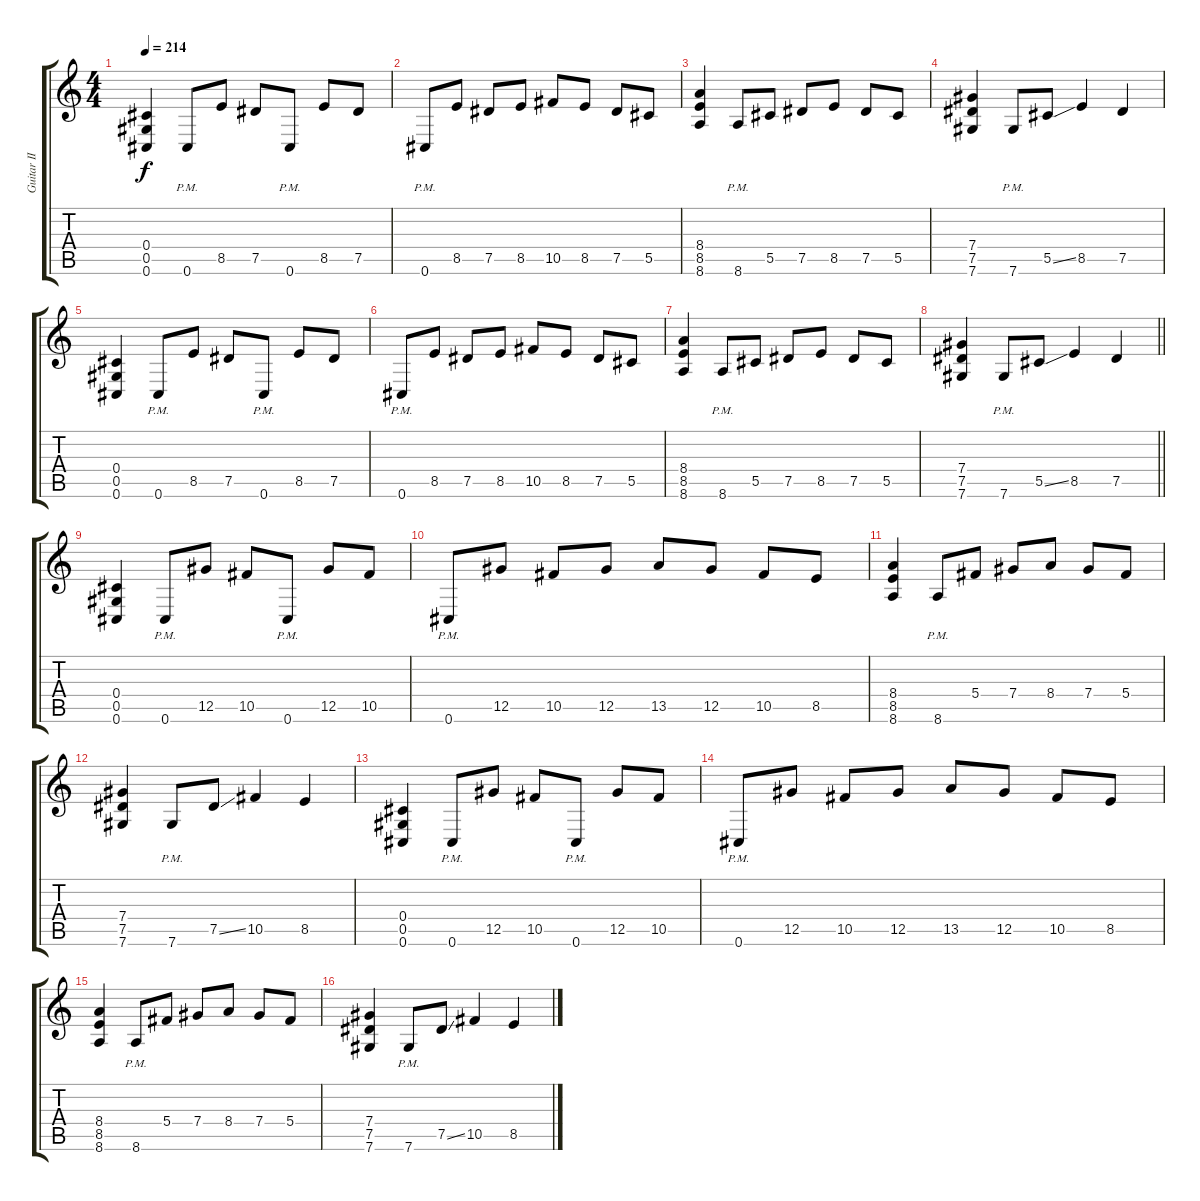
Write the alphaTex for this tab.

\track ("Guitar II" "Guitar II") {instrument distortionguitar}
\staff {score tabs}
\tuning (Eb4 Bb3 Gb3 Db3 Ab2 Db2) {hide}
\ts (4 4)
\tempo 214
\clef g2
\ks c
(0.4 0.5 0.6).4{dy f} 0.6{pm}.8 8.5.8 7.5.8 0.6{pm}.8 8.5.8 7.5.8 |
0.6{pm}.8 8.5.8 7.5.8 8.5.8 10.5.8 8.5.8 7.5.8 5.5.8 |
(8.4 8.5 8.6).4 8.6{pm}.8 5.5.8 7.5.8 8.5.8 7.5.8 5.5.8 |
(7.4 7.5 7.6).4 7.6{pm}.8 5.5{ss}.8 8.5.4 7.5.4 |
(0.4 0.5 0.6).4 0.6{pm}.8 8.5.8 7.5.8 0.6{pm}.8 8.5.8 7.5.8 |
0.6{pm}.8 8.5.8 7.5.8 8.5.8 10.5.8 8.5.8 7.5.8 5.5.8 |
(8.4 8.5 8.6).4 8.6{pm}.8 5.5.8 7.5.8 8.5.8 7.5.8 5.5.8 |
\barLineRight lightlight
(7.4 7.5 7.6).4 7.6{pm}.8 5.5{ss}.8 8.5.4 7.5.4 |
\section ("" "")
(0.4 0.5 0.6).4 0.6{pm}.8 12.5.8 10.5.8 0.6{pm}.8 12.5.8 10.5.8 |
0.6{pm}.8 12.5.8 10.5.8 12.5.8 13.5.8 12.5.8 10.5.8 8.5.8 |
(8.4 8.5 8.6).4 8.6{pm}.8 5.4.8 7.4.8 8.4.8 7.4.8 5.4.8 |
(7.4 7.5 7.6).4 7.6{pm}.8 7.5{ss}.8 10.5.4 8.5.4 |
(0.4 0.5 0.6).4 0.6{pm}.8 12.5.8 10.5.8 0.6{pm}.8 12.5.8 10.5.8 |
0.6{pm}.8 12.5.8 10.5.8 12.5.8 13.5.8 12.5.8 10.5.8 8.5.8 |
(8.4 8.5 8.6).4 8.6{pm}.8 5.4.8 7.4.8 8.4.8 7.4.8 5.4.8 |
(7.4 7.5 7.6).4 7.6{pm}.8 7.5{ss}.8 10.5.4 8.5.4
